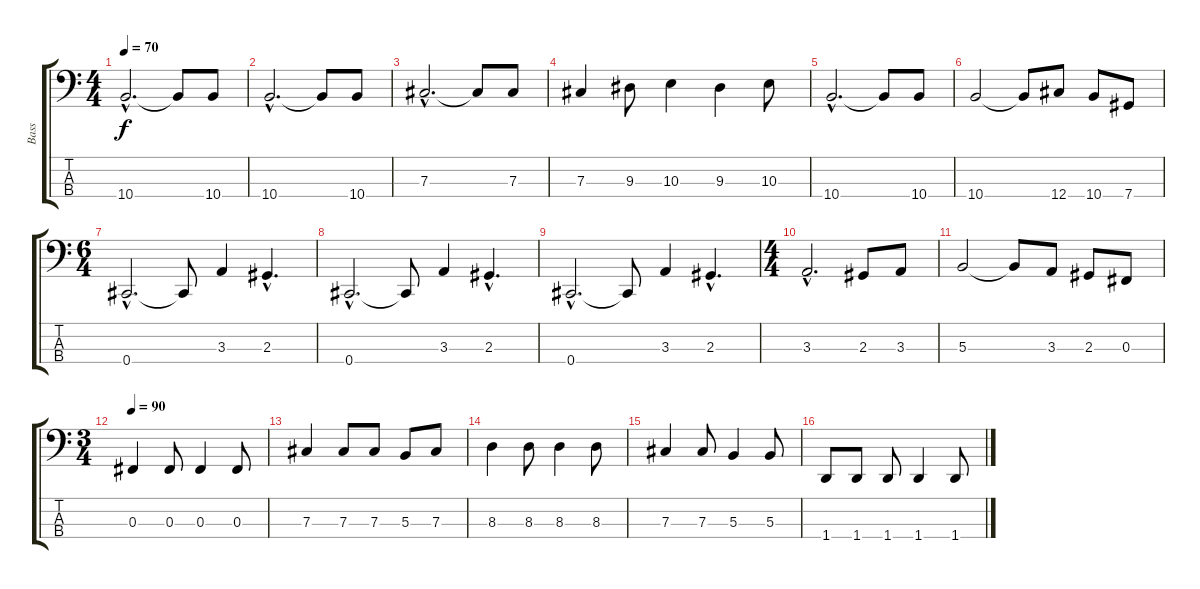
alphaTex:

\track ("Bass" "Bass") {instrument electricbasspick}
\staff {score tabs}
\tuning (E2 B1 Gb1 Db1) {hide}
\ts (4 4)
\tempo 70
\clef f4
\ks c
10.4{hac}.2{d dy f} 10.4{t}.8 10.4.8 |
10.4{hac}.2{d} 10.4{t}.8 10.4.8 |
7.3{hac}.2{d} 7.3{t}.8 7.3.8 |
7.3.4 9.3.8 10.3.4 9.3.4 10.3.8 |
10.4{hac}.2{d} 10.4{t}.8 10.4.8 |
10.4.2 10.4{t}.8 12.4.8 10.4.8 7.4.8 |
\ts (6 4)
0.4{hac}.2{d} 0.4{t}.8 3.3.4 2.3{hac}.4{d} |
0.4{hac}.2{d} 0.4{t}.8 3.3.4 2.3{hac}.4{d} |
0.4{hac}.2{d} 0.4{t}.8 3.3.4 2.3{hac}.4{d} |
\ts (4 4)
3.3{hac}.2{d} 2.3.8 3.3.8 |
5.3.2 5.3{t}.8 3.3.8 2.3.8 0.3.8 |
\ts (3 4)
\tempo 90
0.3.4 0.3.8 0.3.4 0.3.8 |
7.3.4 7.3.8 7.3.8 5.3.8 7.3.8 |
8.3.4 8.3.8 8.3.4 8.3.8 |
7.3.4 7.3.8 5.3.4 5.3.8 |
1.4.8 1.4.8 1.4.8 1.4.4 1.4.8
